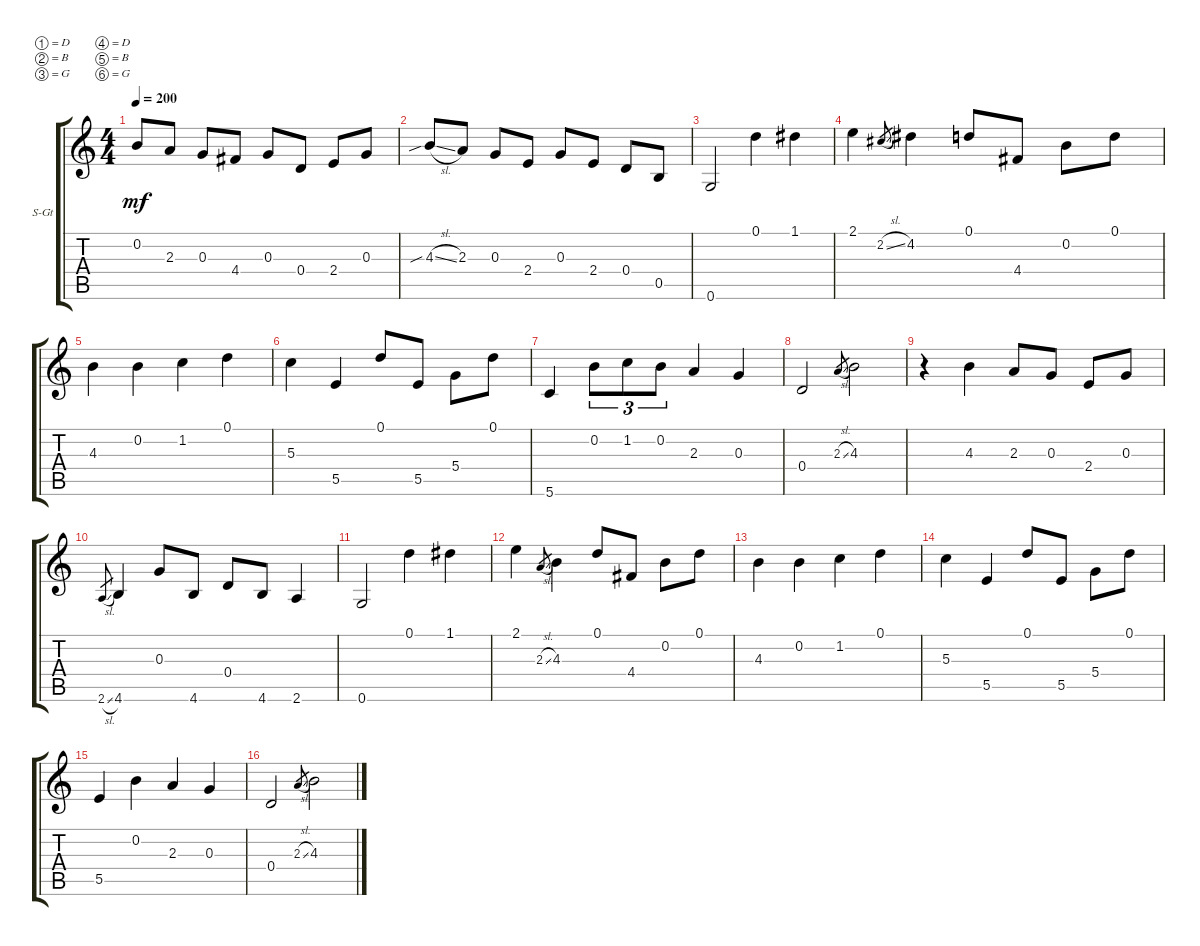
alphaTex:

\defaultSystemsLayout 4
\bracketExtendMode groupsimilarinstruments
\firstSystemTrackNameOrientation horizontal
\otherSystemsTrackNameOrientation horizontal
\track ("Steel Guitar" "S-Gt") {instrument acousticguitarsteel}
\staff {score tabs}
\tuning (D4 B3 G3 D3 B2 G2)
\ts (4 4)
\tempo 200
\clef g2
\ks c
0.2.8{dy mf} 2.3.8 0.3.8 4.4.8 0.3.8 0.4.8 2.4.8 0.3.8 |
4.3{sib sl}.8 2.3.8 0.3.8 2.4.8 0.3.8 2.4.8 0.4.8 0.5.8 |
0.6.2 0.1.4 1.1.4 |
2.1.4 2.2{sl}.8{gr} 4.2.4 0.1.8 4.4.8 0.2.8 0.1.8 |
4.3.4 0.2.4 1.2.4 0.1.4 |
5.3.4 5.5.4 0.1.8 5.5.8 5.4.8 0.1.8 |
5.6.4 0.2.8{tu (3 2)} 1.2.8{tu (3 2)} 0.2.8{tu (3 2)} 2.3.4 0.3.4 |
0.4.2 2.3{sl}.8{gr} 4.3.2 |
r.4 4.3.4 2.3.8 0.3.8 2.4.8 0.3.8 |
2.6{sl}.8{gr} 4.6.4 0.3.8 4.6.8 0.4.8 4.6.8 2.6.4 |
0.6.2 0.1.4 1.1.4 |
2.1.4 2.3{sl}.8{gr} 4.3.4 0.1.8 4.4.8 0.2.8 0.1.8 |
4.3.4 0.2.4 1.2.4 0.1.4 |
5.3.4 5.5.4 0.1.8 5.5.8 5.4.8 0.1.8 |
5.5.4 0.2.4 2.3.4 0.3.4 |
0.4.2 2.3{sl}.8{gr} 4.3.2
